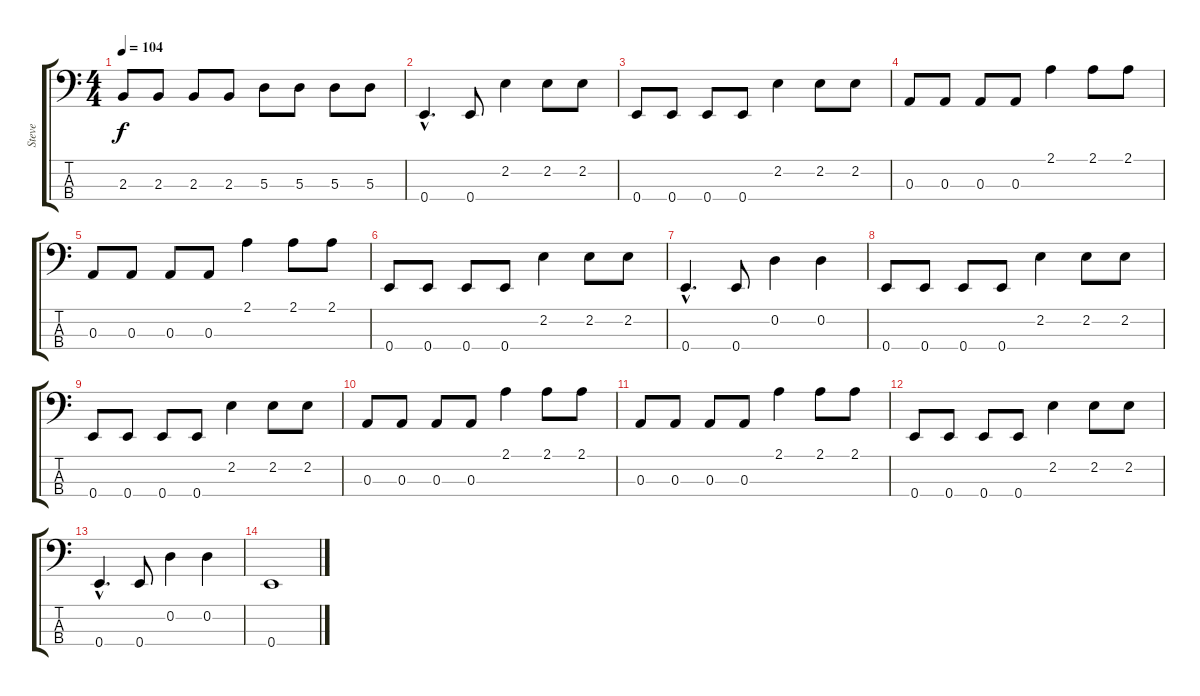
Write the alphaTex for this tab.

\track ("Steve" "Steve") {instrument acousticbass}
\staff {score tabs}
\tuning (G2 D2 A1 E1) {hide}
\ts (4 4)
\tempo 104
\clef f4
\ks c
2.3.8{dy f} 2.3.8 2.3.8 2.3.8 5.3.8 5.3.8 5.3.8 5.3.8 |
0.4{hac}.4{d} 0.4.8 2.2.4 2.2.8 2.2.8 |
0.4.8 0.4.8 0.4.8 0.4.8 2.2.4 2.2.8 2.2.8 |
0.3.8 0.3.8 0.3.8 0.3.8 2.1.4 2.1.8 2.1.8 |
0.3.8 0.3.8 0.3.8 0.3.8 2.1.4 2.1.8 2.1.8 |
0.4.8 0.4.8 0.4.8 0.4.8 2.2.4 2.2.8 2.2.8 |
0.4{hac}.4{d} 0.4.8 0.2.4 0.2.4 |
0.4.8 0.4.8 0.4.8 0.4.8 2.2.4 2.2.8 2.2.8 |
0.4.8 0.4.8 0.4.8 0.4.8 2.2.4 2.2.8 2.2.8 |
0.3.8 0.3.8 0.3.8 0.3.8 2.1.4 2.1.8 2.1.8 |
0.3.8 0.3.8 0.3.8 0.3.8 2.1.4 2.1.8 2.1.8 |
0.4.8 0.4.8 0.4.8 0.4.8 2.2.4 2.2.8 2.2.8 |
0.4{hac}.4{d} 0.4.8 0.2.4 0.2.4 |
0.4.1
